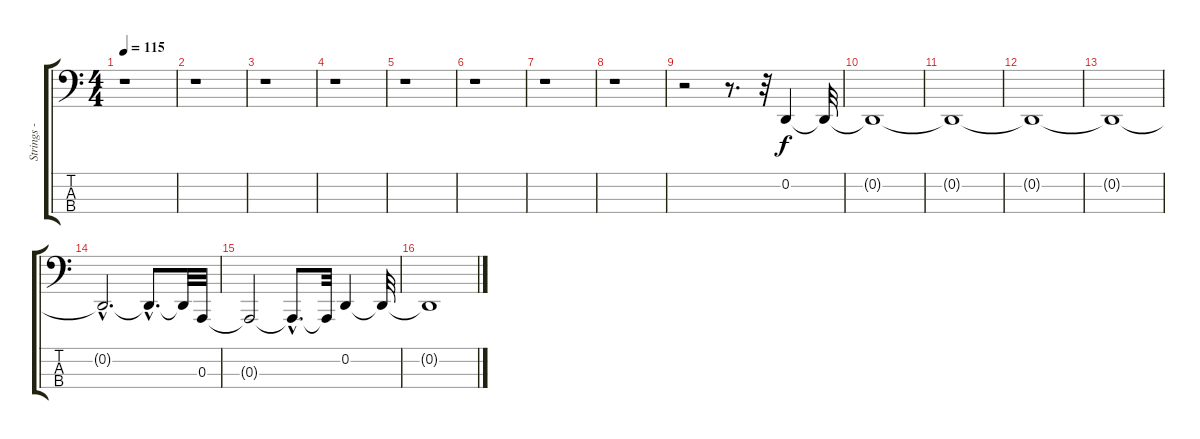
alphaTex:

\track ("Strings - Sherinian" "Strings - ") {instrument stringensemble1}
\staff {score tabs}
\tuning (G2 D2 A1 E1) {hide}
\ts (4 4)
\tempo 115
\clef f4
\ks c
r.1{dy f} |
r.1 |
r.1 |
r.1 |
r.1 |
r.1 |
r.1 |
r.1 |
r.2 r.8{d} r.32 0.2.4{volume 11} 0.2{t}.32 |
0.2{t}.1 |
0.2{t}.1 |
0.2{t}.1 |
0.2{t}.1 |
0.2{hac t}.2{d} 0.2{hac t}.8{d} 0.2{t}.32 0.3.32 |
0.3{t}.2 0.3{hac t}.8{d} 0.3{t}.32 0.2.4 0.2{t}.32 |
0.2{t}.1
